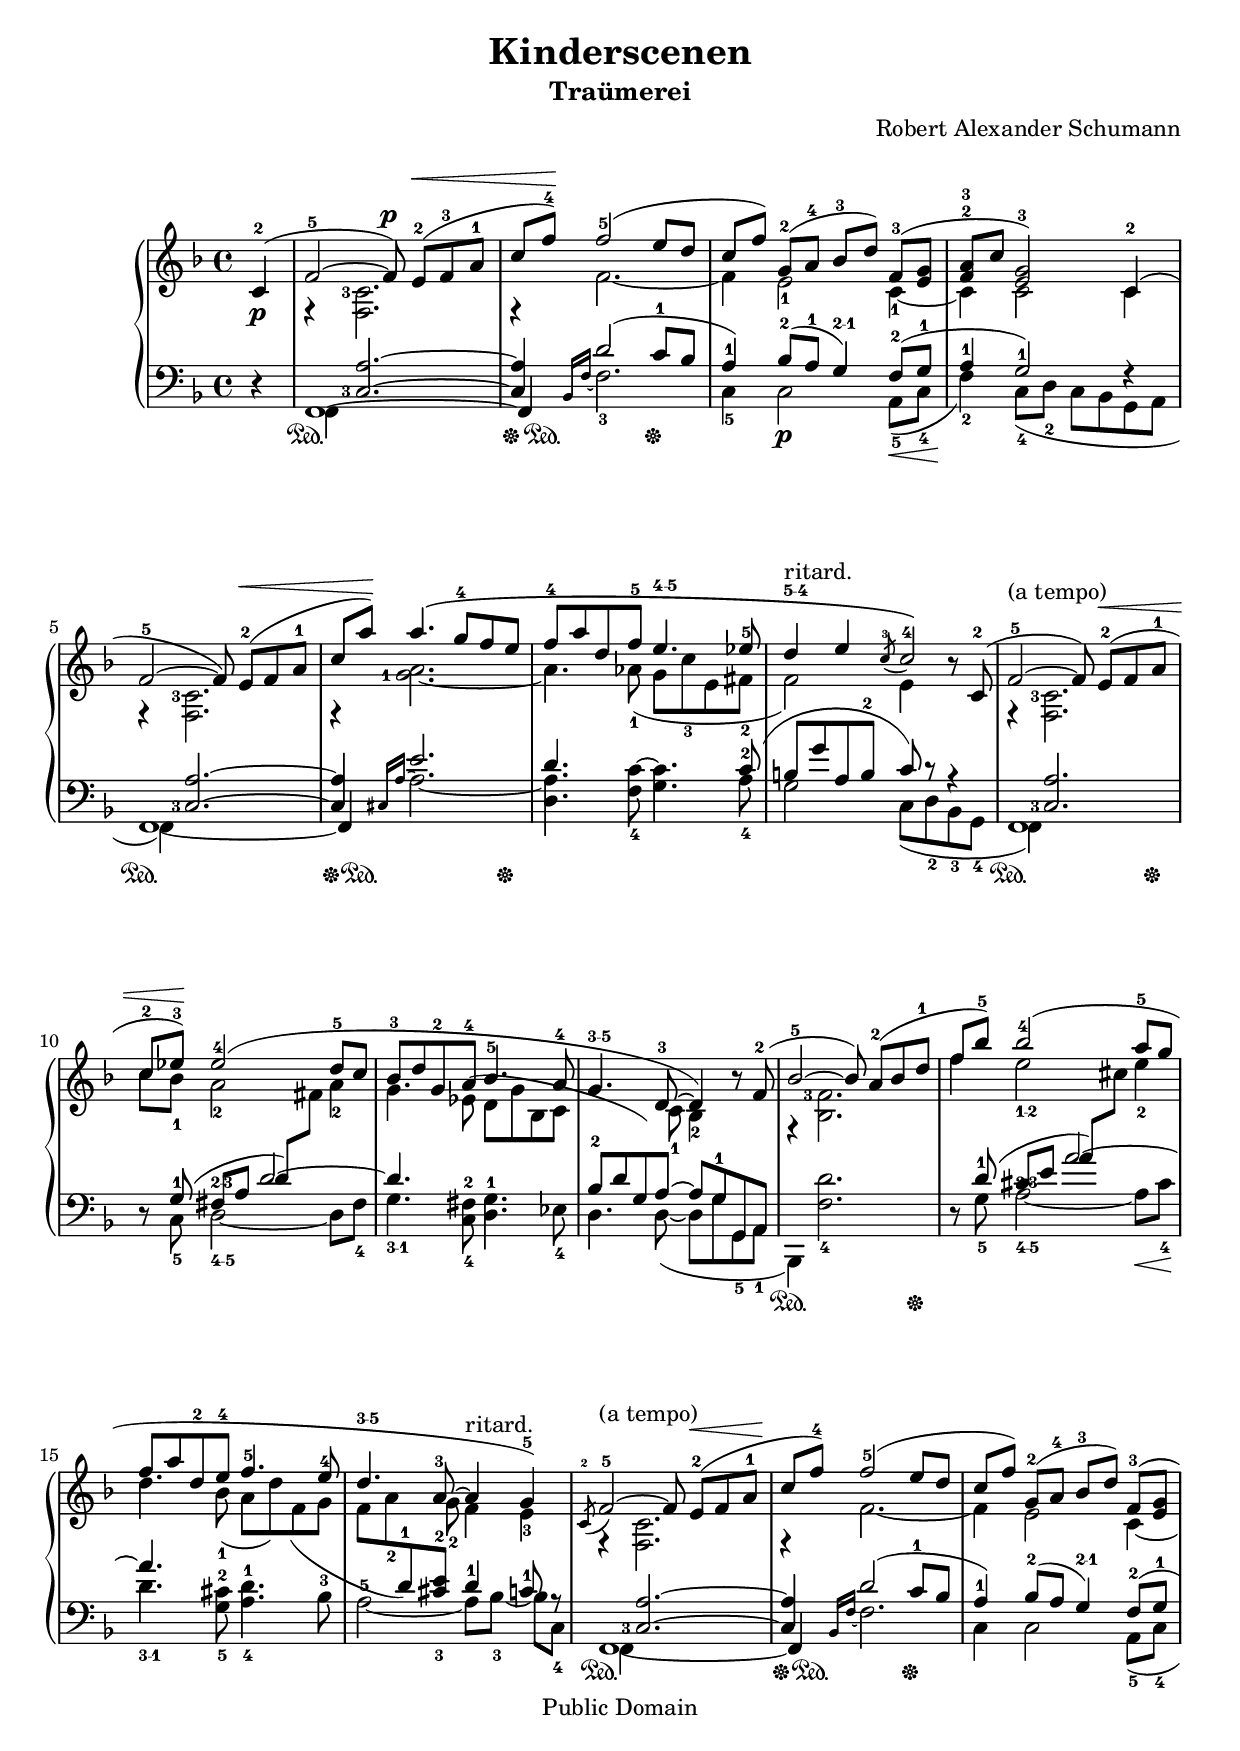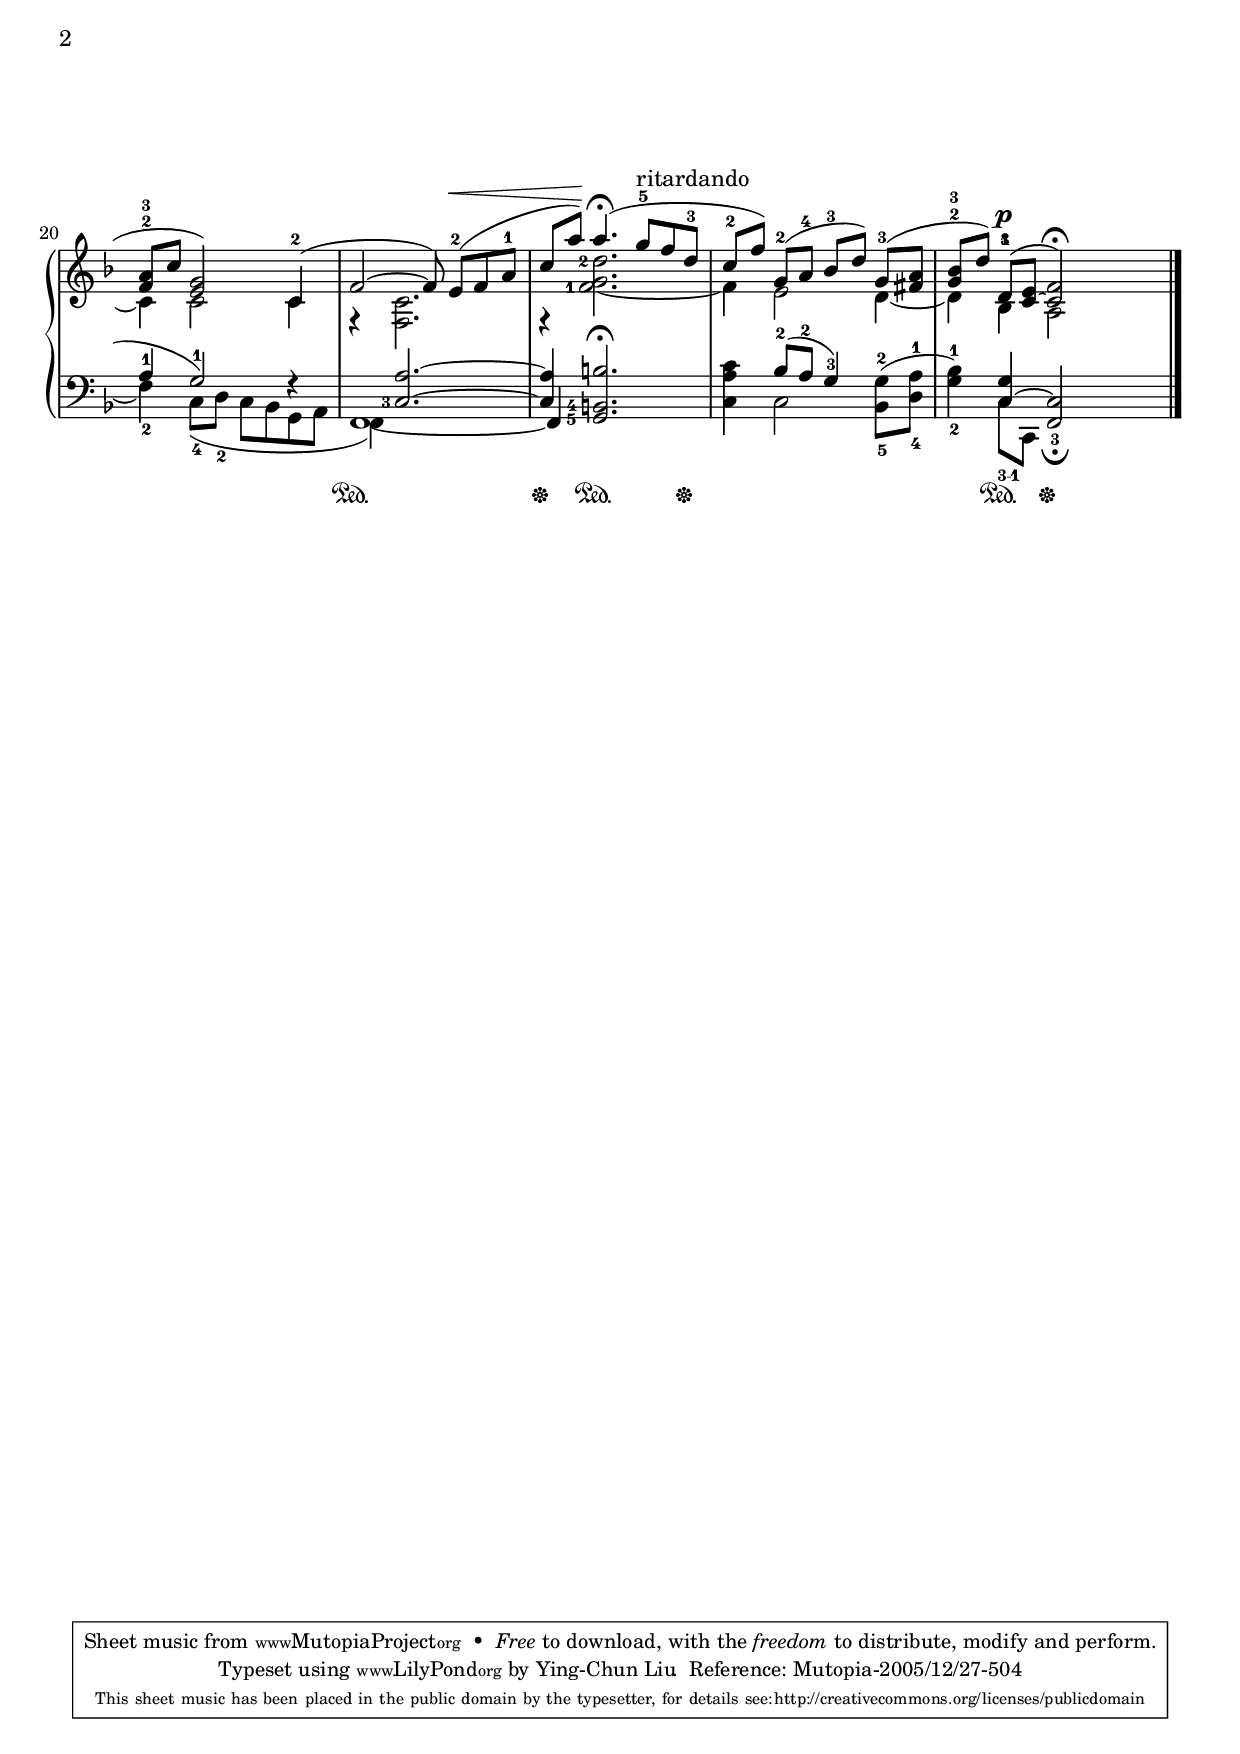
% PaulLiu
% 
\version "2.6.0"
\header {
 title = "Kinderscenen"
 subtitle = "Traümerei"
 composer = "Robert Alexander Schumann"
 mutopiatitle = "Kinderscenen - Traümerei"
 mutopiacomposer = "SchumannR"
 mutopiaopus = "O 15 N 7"
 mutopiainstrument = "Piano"
 date = "18th C."
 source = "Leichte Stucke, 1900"
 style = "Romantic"
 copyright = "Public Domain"
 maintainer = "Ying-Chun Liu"
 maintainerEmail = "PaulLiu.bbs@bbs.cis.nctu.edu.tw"
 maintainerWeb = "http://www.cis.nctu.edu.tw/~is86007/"
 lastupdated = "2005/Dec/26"

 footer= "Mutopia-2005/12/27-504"
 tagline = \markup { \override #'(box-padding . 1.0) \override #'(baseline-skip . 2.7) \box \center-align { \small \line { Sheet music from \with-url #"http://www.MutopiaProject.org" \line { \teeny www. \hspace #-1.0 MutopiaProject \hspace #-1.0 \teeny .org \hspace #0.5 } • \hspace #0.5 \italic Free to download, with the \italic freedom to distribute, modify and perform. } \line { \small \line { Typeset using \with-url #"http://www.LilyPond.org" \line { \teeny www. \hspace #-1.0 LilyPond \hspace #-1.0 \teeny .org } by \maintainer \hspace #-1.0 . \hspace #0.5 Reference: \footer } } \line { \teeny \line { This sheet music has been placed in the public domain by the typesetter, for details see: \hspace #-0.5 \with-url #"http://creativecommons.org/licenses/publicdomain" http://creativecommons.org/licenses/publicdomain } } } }

}

fingerDU = \set fingeringOrientations = #'(down up)
fingerD = \set fingeringOrientations = #'(down)
fingerUL = \set fingeringOrientations = #'(up left)
fingerUR = \set fingeringOrientations = #'(up right)
fingerU = \set fingeringOrientations = #'(up)
fingerL = \set fingeringOrientations = #'(left)
fingerLRUD = \set fingeringOrientations = #'(left right up down)

tempotr =  {
%%1-5
			s16\tempo 4=100 \override Score.MetronomeMark #'transparent = ##t s16\tempo 4=56 s8 
			s1 s1 s1 s1 
%%6-10
			s1 s1 s1 s8\tempo 4=53 s8\tempo 4=50 s8\tempo 4=47 s8\tempo 4=44 s8\tempo 4=41 s8\tempo 4=38 s8\tempo 4=35 s8\tempo 4=33 s16\tempo 4=56 s16 s8 s4 s4 s4
%%11-15
			s1 s1 s1 s1 s1
%%16-20
			s1 s4 s4 s8\tempo 4=50 s8\tempo 4=45 s8\tempo 4=40 s8\tempo 4=35 s16\tempo 4=56 s16 s8 s4 s2 s1 s1
%%21-25			
			s1 s1 
			s8 s8 s8 s8\tempo 4=30 s8\tempo 4=56 s8\tempo 4=55 s8\tempo 4=54 s8\tempo 4=53 
			s8\tempo 4=52 s8\tempo 4=51 s8\tempo 4=50 s8\tempo 4=49 s8\tempo 4=48 s8\tempo 4=47 s8\tempo 4=46 s8\tempo 4=45 
			s8\tempo 4=44 s8\tempo 4=43 s8\tempo 4=42 s8\tempo 4=41 s8\tempo 4=20 s8\tempo 4=19 s8\tempo 4=18 s8\tempo 4=17
}


repeattr =  {
	\relative c {
		\context Voice = "repeattr" {
%%1-5
			\partial 4
			s4 |
			\repeat volta 1 {
			s1 s1 s1 s1 
%%6-10
			s1 s1 s1 s1 } s1
%%11-15
			s1 s1 s1 s1 s1
%%16-20
			s1 s1 s1 s1 s1
%%21-25
			s1 s1 s1 s1 s1
			\bar "|."
		}
	}
}

dynamictr =  {
%%1-5
	s4\p
	s1 s1 s1 s1 
%%6-10
	s1 s1 s1 s1 s1
%%11-15
	s1 s1 s1 s1 s1
%%16-20
	s1 s1 s1 s1 s1
%%21-25
	s1 s1 s1 s1 s1
}

pedaltr =  {
%%1-5
			s4 
			s4\sustainDown s2. 
			s8\sustainUp s8\sustainDown s2 s4\sustainUp
			s1 
			s1
%%6-10
			s4\sustainDown s2.
			s8\sustainUp s8\sustainDown s2 s8 s8\sustainUp 
			s1 
			s1
			s8\sustainDown s8 s2 s8 s8\sustainUp
%%11-15
			s1 
			s1 
			s1  
			s8\sustainDown s8 s2 s8 s8\sustainUp
			s1
%%16-20
			s1 
			s1 
			s4\sustainDown s2. 
			s8\sustainUp s8\sustainDown s2 s4\sustainUp
			s1
%%21-25
			s1 
			s4\sustainDown s2. 
			s4\sustainUp s2\sustainDown s8 s8\sustainUp
			s1 
			s4 s4\sustainDown s4\sustainUp s4
}			

viola =  {
	\relative c' { 
		\context Voice = "viola" {
			\stemUp
			\phrasingSlurUp
			\slurUp
			{
				\override TextScript  #'direction = #1
				\override Script  #'direction = #1
			}
			\tieUp
			\dynamicUp
			\fingerLRUD
%%1-5
			\dynamicDown c4-2 ( 
			<f-5>2 ~ \dynamicUp f8\p ) e-2\< ( [ f-3 a-1 ]
 			c8 f-4\! ) f2-5 ( e8 d
 			c8 [f] ) g,-2 ( [a-4] bes-3 [d] ) f,-3 ( [<e g>8]
			\fingerU <f-2 a-3>8 [c'] \fingerLRUD <e, g-3>2 ) c4-2 (
%%6-10			
			f2-5 ~ f8 ) e-2\< ( [ f a-1 ]
			c8 [a']\! )  a4. \( g8-4 f e
			f8-4 a d, f-5 e4.^\markup { \finger "4-5" } ees8-5
			d4^\markup{\finger "5-4"}^"ritard." e \acciaccatura{ c8-3 } c2*1/2-4 \) r8 c,8-2 (
			f2-5^"(a tempo)" ~ f8 ) e-2\< ( [f a-1] 
%%11-15
			c8-2 ees-3\! ) ees2-4 ( d8-5 c
			bes-3 d g,-2 a-4 bes4.-5 a8-4
			g4.^\markup { \finger "3-5" } d8-3 ~ d4 ) r8 f8-2 (
			bes2-5 ~ bes8 ) a-2 ( [bes d-1]
			f8 bes-5 ) bes2-4 ( a8-5 g
%%16-20
			f8 a d,-2 e-4 f4.-5 e8-4
			d4.^\markup { \finger "3-5" } a8-3 ~ a4^"ritard." g-5 ) \acciaccatura{c,8-2} 
			f2-5^"(a tempo)" ~ f8 e-2\< ( [f a-1]
			c8\! f-4 ) f2-5 ( e8 d
			c8 f ) g,-2 ( [a-4] bes-3 [d] ) f,-3 ( [<e g>]
%%21-25
			\fingerU <f-2 a-3> [c'] <e, g>2 ) c4-2 (
			f2 ~ f8 ) e-2\< ( [ f a-1 ]
			c8 [a']\! )  a4.^\fermata ( g8-5^"ritardando" f d-3
			c8-2 [f] ) g,-2 ( [a]-4 bes-3 [d] ) g,-3 ( [<fis a>] 
			\fingerU <g-2 bes-3> [d'] ) <d,-3> \p ( [<c e>] ~ <c f>2^\fermata )

		}
	}
}

violatwo =  {
	\relative c' { 
		\context Voice = "violatwo" {
			\stemDown
			\phrasingSlurDown
			\slurDown
			\tieDown
			\fingerLRUD
			\override Rest #'staff-position = #-10
%%1-5
			s4
			r4 \fingerL <f, c'-3>2. \fingerLRUD
			r4 f'2. ~
			f4 \fingerD <e-1>2 <c-1>4 ~ \fingerLRUD
			c4 c2 c4
%%6-10
			r4 \fingerL <f, c'-3>2.
			r4 <g'-1 a>2. ~ \fingerLRUD
			a4. \fingerD <aes-1>8 ( g <c-3> e, <fis-2> \fingerLRUD
			f2 ) e4 s4
			r4 \fingerL <f, c'-3>2. \fingerLRUD
%%11-15			
			c''8 \fingerD <bes-1> <a-2>2 <a-2>4 \fingerLRUD
			g4. s8 s2
			s4. \fingerD <c,-1>8 <bes-2>4 s4
			r4 \fingerL <bes f'-3>2. \fingerD
			f''4 e2_\markup{ \finger "1-2" } <e-2>4
%%16-20
			d4. s8 s2
			s4. <g,-2>8 f4 <e-3>
			r4 <f, c'>2.
			r4 f'2. ~
			f4 e2 c4 ~
%%21-25
			c4 c2 c4
			r4 <f, c'>2.
			r4 \fingerL <f'-1 g d'-2>2. ~
			f4 e2 d4 ~
			d4 \fingerU <bes-1> a2
			
		}
	}
}

oboes =  {
	\relative c' { 
		\context Voice = "oboe" {
			\stemNeutral
			\change Staff=up
%%1-5
			s4 s1 s1 s1 s1 
%%6-10
			s1 s1 s1 s1 s1
%%11-15			
			\change Staff=down \stemUp s8 \slurUp \phrasingSlurUp \fingerU g8-1 ( fis^\markup{ \finger "2-3" } [a] d ) \change Staff=up \stemDown fis s4
			\change Staff=up s4. ees8 ( d g bes, c 
			\change Staff=down \stemUp bes8-2 d g, )  \tieUp a~ a g-1 g, a \stemNeutral
			s1
			\change Staff=down \stemUp s8 d'8-1 ( cis^\markup{\finger "2-3"} [e] a ) \change Staff=up \stemNeutral cis s4
%%16-20			
			s4. \change Staff=up \slurDown \stemDown \fingerD <bes-1>8 ( a d ) f, ( g 
			f <a-2> \change Staff=down \stemUp \fingerU <d,-1> ) \fingerDU <cis-3 e-2> \fingerU s4 s8 s8 \stemNeutral
			s1 s1 s1
%%21-25			
			s1 s1 s1 s1 s1
		}
	}
}

oboestwo =  {
	\relative c' { 
		\context Voice = "oboetwo" {
			\change Staff=up
			\stemNeutral
		}
	}
}


bassvoices =  {
	\relative c {
		\context Voice = "bassvoice" {
			\stemUp
			\phrasingSlurUp
			\slurUp
			\fingerLRUD
			{
  				\override TextScript  #'direction = #1
				\override Script  #'direction = #1
			}
			\tieUp
%%1-5
			r4
			f,1 ~
			\tieDown f4 \tieUp d''2 ( c8-1 bes
			a4-1 ) bes8-2 ( a-1 g4^\markup{\finger "2-1"} ) f8-2 ( g-1
			a4-1 g2-1 ) r4
%%6-10			
			\tieDown f,1 ~ 
			f4 \tieUp e''2.
			d4. s8 s4. c8-2 (
			b8 g' a, b-2 c ) r8 r4
%%11-15
			f,,1
			r8 s8 s4 d''2 ~
			d4. s8 s2
			s1
			s1
			r8 s8 s4 a'2 ~
%%16-20			
			a4. s8 s2
			s2 d,4-1 c8-1 r8
			\tieDown f,,1 ~
			f4 \tieUp d''2 ( c8-1 bes
			a4-1 ) bes8-2 ( a g4^\markup{\finger "2-1"} ) f8-2 ( g-1
%%21-25
			a4-1 g2-1 ) r4
			\tieDown f,1 ~
			f4 \tieUp s2.
			s4 bes'8-2 ( a-2 g4-3 ) s4
			s4 <c, g'>4 ~ \fingerD <c f,-3>2_\fermata
		}
	}
}

bassvoicestwo =  {
	\relative c {
		\context Voice = "bassvoicetwo" {
			\stemDown
			\phrasingSlurDown
			\slurDown
			\fingerLRUD 
			\dynamicDown
			\tieUp
%%1-5			
			s4
			f,4 \stemUp \tieUp \fingerL <c'-3 a'>2. ~
			<c a'>4 \fingerLRUD \tieDown \grace{ bes16 [f'] ~ } \stemDown \fingerD <f-3>2.
			<c-5>4 c2 \p <a-5>8 \< ( <c-4>8
			<f-2>4 \! ) <c-4>8 ( <d-2> c bes g a 
%%6-10
			f4 ) \stemUp \tieUp \fingerL <c'-3 a'>2. ~
			 <c a'>4 \grace{ cis16 [a'] ~ } \tieDown \stemDown a2. ~
			<a d,>4. \tieUp \fingerD <f-4 c'>8 ~ <g_\markup{\finger "3-5"} c>4. \tieDown <a-4>8
			g2 c,8 ( <d-2> <bes-3> <g-4>
			f4 ) \stemUp \fingerL <c'-3 a'>2. \stemDown
%%11-15
			s8 \fingerD <c-5>8 d2_\markup{\finger "4-5"} ~ d8 <fis-4>8
			g4._\markup{\finger "3-1"} \fingerDU <c,-4 fis-2>8 <d_\markup{\finger "3-5"} g-1>4. \fingerD <ees-4>8
			d4. d8 ( ~ d g <g,-5> <a-1>
			bes,4 ) <f''-4 d'>2.
			s8 <g-5>8 a2_\markup{\finger "4-5"} ~ a8\< <cis-4>
%%16-20
			d4.\!_\markup{\finger "3-1"} \fingerDU <g,-5 cis-2>8 <a-4 d-1>4. \fingerD bes8-3
			a2-5 ~ a8 [ <bes-3> ] ~ bes [ <c,-4> ]
			f,4 \stemUp \tieUp \fingerL <c'-3 a'>2. ~
			<c a'>4 \tieDown \grace{ bes16 [f'] ~ } \stemDown f2.
			c4 c2 \fingerD <a-5>8 ( <c-4>8
%%21-25
			<f-2>4 ) <c-4>8 ( <d-2> c bes g a
			f4 ) \stemUp \tieUp \fingerL <c'-3 a'>2. ~
			<c a'>4 \tieDown <g-5 b-4 b'>2.^\fermata \stemDown
			<c a' c>4 c2 \slurUp \fingerDU <bes-5 g'-2>8 ( <d-4 a'-1>8
			<g-2 bes-1>4 ) \fingerD c,8_\markup{\finger "3-1"} c, s2
		}
	}
}


\score {
	\context PianoStaff <<
		\context Staff = "up" <<
			 { 
				\key f 
				\major 
				\time 4/4 
			}
			\repeattr
			\tempotr
			\viola
			\violatwo
			\oboes
		>>
		\context Dynamics = "dynamics" \dynamictr
		\context Staff = "down" <<
			\clef bass
			 {
				\key f 
				\major
				\time 4/4
			}
			\oboestwo
			\bassvoicestwo
			\bassvoices
		>>
		\context Dynamics = "pedal" \pedaltr
	>>
	\layout {
		\context {
			\type "Engraver_group_engraver"
			\name Dynamics
			\alias Voice % So that \cresc works, for example.
			\consists "Output_property_engraver"
			
			\consists "Piano_pedal_engraver"
			\consists "Script_engraver"
			\consists "Dynamic_engraver"
			\consists "Text_engraver"

			\override TextScript #'font-shape = #'italic
			\override DynamicText #'extra-offset = #'(0 . 2.5)
			\override Hairpin #'extra-offset = #'(0 . 2.5)
			
			\consists "Skip_event_swallow_translator"

			\consists "Axis_group_engraver"
		}
		\context {
			\PianoStaff
			\accepts Dynamics
			\override VerticalAlignment #'forced-distance = #7
		}
	}
	\midi {
		\context {
			\type "Performer_group_performer"
			\name Dynamics
			\consists "Piano_pedal_performer"
		}
		\context {
			\PianoStaff
			\accepts Dynamics
		}
	}
}
